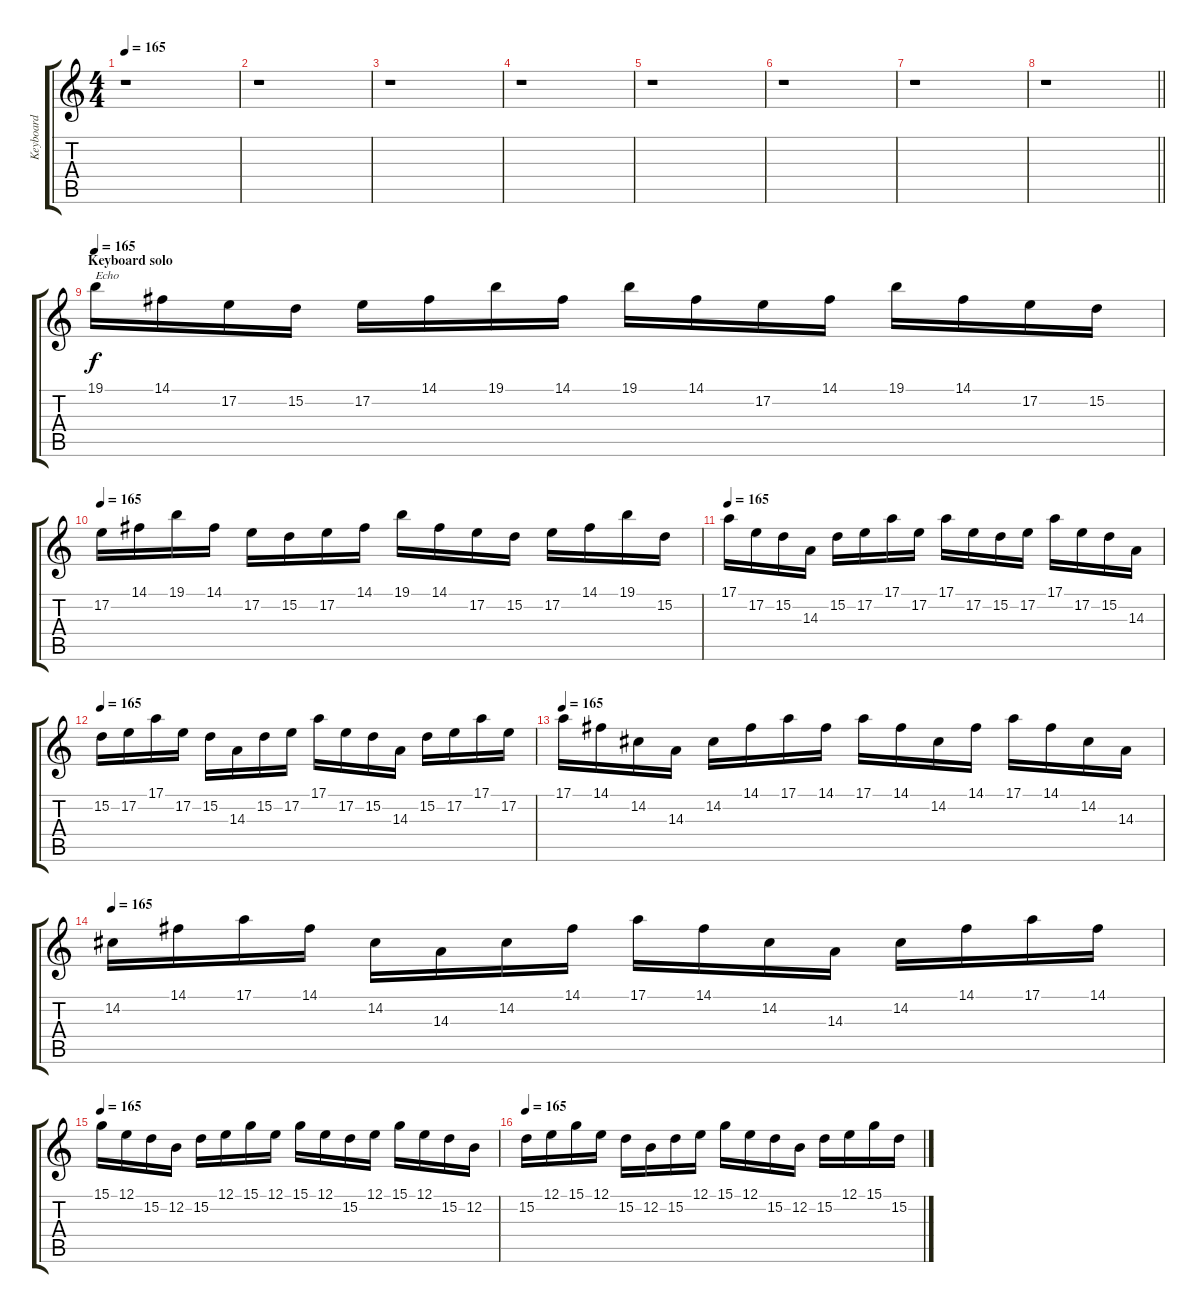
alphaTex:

\track ("Keyboard " "Keyboard ") {instrument tremolostrings}
\staff {score tabs}
\tuning (E4 B3 G3 D3 A2 D2) {hide}
\ts (4 4)
\tempo 165
\clef g2
\ks c
r.1{dy f} |
r.1 |
r.1 |
r.1 |
r.1 |
r.1 |
r.1 |
\barLineRight lightlight
r.1 |
\section ("" "Keyboard solo")
\tempo 165
19.1.16{txt "Echo" volume 10 instrument pad4choir} 14.1.16 17.2.16 15.2.16 17.2.16 14.1.16 19.1.16 14.1.16 19.1.16 14.1.16 17.2.16 14.1.16 19.1.16 14.1.16 17.2.16 15.2.16 |
\tempo 165
17.2.16 14.1.16 19.1.16 14.1.16 17.2.16 15.2.16 17.2.16 14.1.16 19.1.16 14.1.16 17.2.16 15.2.16 17.2.16 14.1.16 19.1.16 15.2.16 |
\tempo 165
17.1.16 17.2.16 15.2.16 14.3.16 15.2.16 17.2.16 17.1.16 17.2.16 17.1.16 17.2.16 15.2.16 17.2.16 17.1.16 17.2.16 15.2.16 14.3.16 |
\tempo 165
15.2.16 17.2.16 17.1.16 17.2.16 15.2.16 14.3.16 15.2.16 17.2.16 17.1.16 17.2.16 15.2.16 14.3.16 15.2.16 17.2.16 17.1.16 17.2.16 |
\tempo 165
17.1.16 14.1.16 14.2.16 14.3.16 14.2.16 14.1.16 17.1.16 14.1.16 17.1.16 14.1.16 14.2.16 14.1.16 17.1.16 14.1.16 14.2.16 14.3.16 |
\tempo 165
14.2.16 14.1.16 17.1.16 14.1.16 14.2.16 14.3.16 14.2.16 14.1.16 17.1.16 14.1.16 14.2.16 14.3.16 14.2.16 14.1.16 17.1.16 14.1.16 |
\tempo 165
15.1.16 12.1.16 15.2.16 12.2.16 15.2.16 12.1.16 15.1.16 12.1.16 15.1.16 12.1.16 15.2.16 12.1.16 15.1.16 12.1.16 15.2.16 12.2.16 |
\tempo 165
15.2.16 12.1.16 15.1.16 12.1.16 15.2.16 12.2.16 15.2.16 12.1.16 15.1.16 12.1.16 15.2.16 12.2.16 15.2.16 12.1.16 15.1.16 15.2.16
